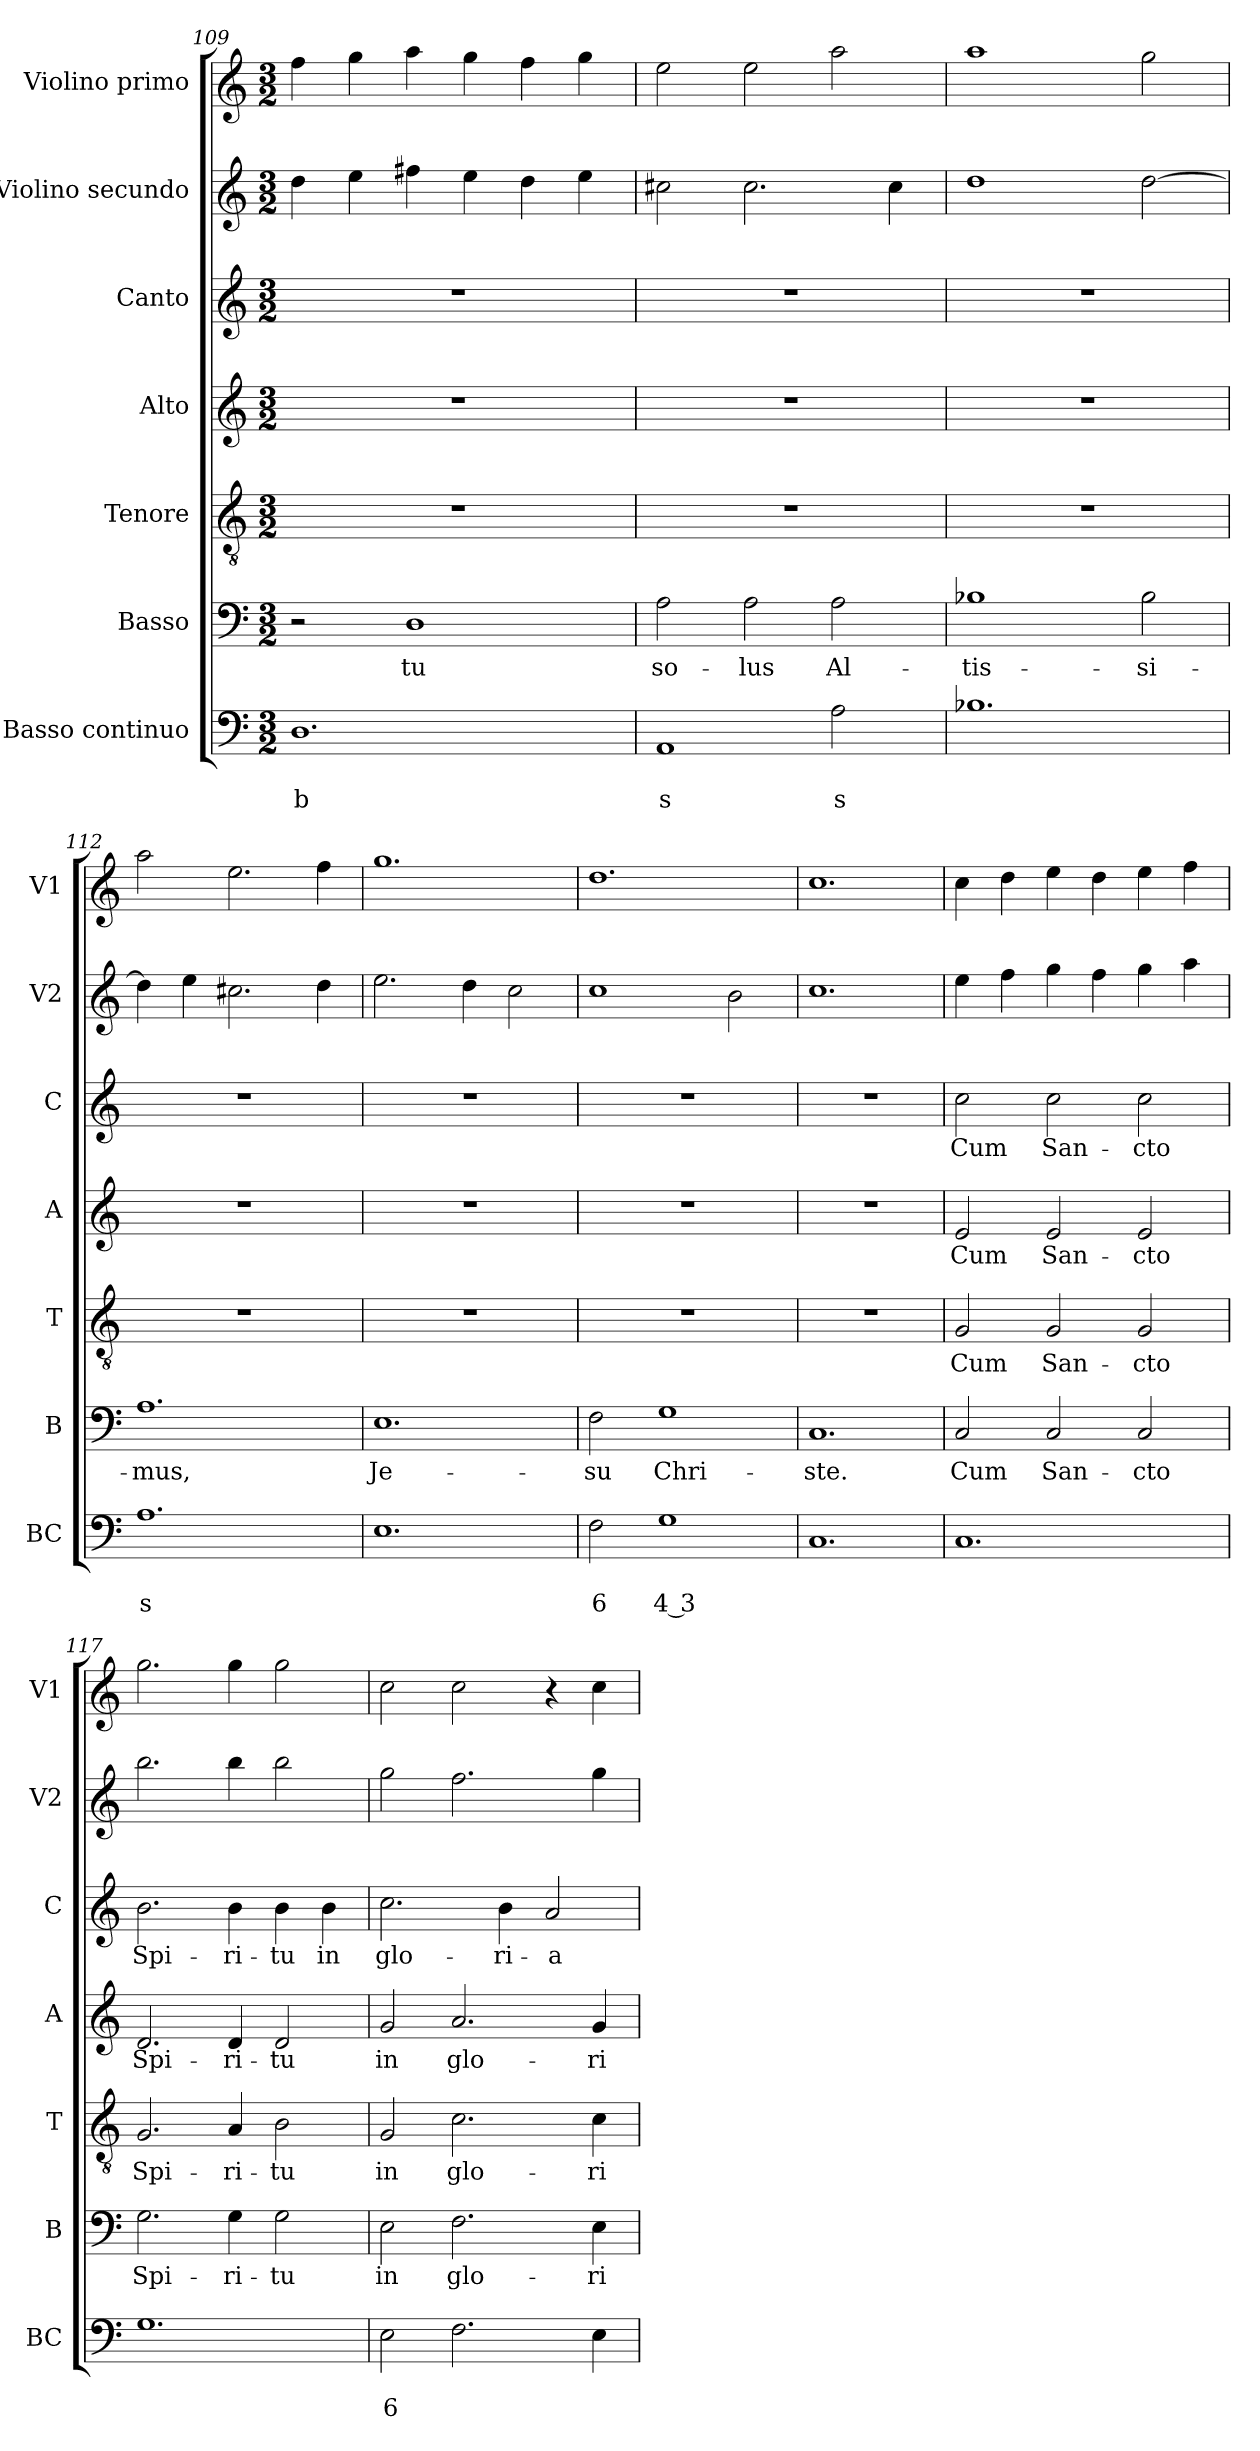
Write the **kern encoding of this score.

**kern	**text	**text	**kern	**text	**kern	**text	**kern	**text	**kern	**text	**kern	**kern
*part7	*part7	*part7	*part6	*part6	*part5	*part5	*part4	*part4	*part3	*part3	*part2	*part1
*staff7	*staff7	*staff7	*staff6	*staff6	*staff5	*staff5	*staff4	*staff4	*staff3	*staff3	*staff2	*staff1
*I"Basso continuo	*	*	*I"Basso	*	*I"Tenore	*	*I"Alto	*	*I"Canto	*	*I"Violino secundo	*I"Violino primo
*I'BC	*	*	*I'B	*	*I'T	*	*I'A	*	*I'C	*	*I'V2	*I'V1
*clefF4	*	*	*clefF4	*	*clefGv2	*	*clefG2	*	*clefG2	*	*clefG2	*clefG2
*k[]	*	*	*k[]	*	*k[]	*	*k[]	*	*k[]	*	*k[]	*k[]
*C:	*	*	*C:	*	*C:	*	*C:	*	*C:	*	*C:	*C:
*M3/2	*	*	*M3/2	*	*M3/2	*	*M3/2	*	*M3/2	*	*M3/2	*M3/2
=109	=109	=109	=109	=109	=109	=109	=109	=109	=109	=109	=109	=109
!	!	!LO:LY:b	!	!	!	!	!	!	!	!	!	!
1.D	.	b	2r	.	1.r	.	1.r	.	1.r	.	4dd\	4ff\
.	.	.	.	.	.	.	.	.	.	.	4ee\	4gg\
!	!	!	!	!LO:LY:b	!	!	!	!	!	!	!	!
.	.	.	1D	tu	.	.	.	.	.	.	4ff#X\	4aa\
.	.	.	.	.	.	.	.	.	.	.	4ee\	4gg\
.	.	.	.	.	.	.	.	.	.	.	4dd\	4ff\
.	.	.	.	.	.	.	.	.	.	.	4ee\	4gg\
!!LO:PB:g=z
=110	=110	=110	=110	=110	=110	=110	=110	=110	=110	=110	=110	=110
!	!	!LO:LY:b	!	!LO:LY:b	!	!	!	!	!	!	!	!
1AA	.	s	2A\	so-	1.r	.	1.r	.	1.r	.	2cc#X\	2ee\
!	!	!	!	!LO:LY:b	!	!	!	!	!	!	!	!
.	.	.	2A\	-lus	.	.	.	.	.	.	2.cc#\	2ee\
!	!	!LO:LY:b	!	!LO:LY:b	!	!	!	!	!	!	!	!
2A\	.	s	2A\	Al-	.	.	.	.	.	.	.	2aa\
.	.	.	.	.	.	.	.	.	.	.	4cc#\	.
=111	=111	=111	=111	=111	=111	=111	=111	=111	=111	=111	=111	=111
*^	*	*	*	*	*	*	*	*	*	*	*	*
!	!	!	!	!	!LO:LY:b	!	!	!	!	!	!	!	!
1.B-X	2ryy	.	.	1B-X	-tis-	1.r	.	1.r	.	1.r	.	1dd	1aa
.	2ryy	.	.	.	.	.	.	.	.	.	.	.	.
!	!	!	!	!	!LO:LY:b	!	!	!	!	!	!	!	!
.	2ryy	.	.	2B-\	-si-	.	.	.	.	.	.	[2dd\	2gg\
=112	=112	=112	=112	=112	=112	=112	=112	=112	=112	=112	=112	=112	=112
!	!	!	!LO:LY:b	!	!LO:LY:b	!	!	!	!	!	!	!	!
*v	*v	*	*	*	*	*	*	*	*	*	*	*	*
1.A	.	s	1.A	-mus,	1.r	.	1.r	.	1.r	.	4dd\]	2aa\
.	.	.	.	.	.	.	.	.	.	.	4ee\	.
.	.	.	.	.	.	.	.	.	.	.	2.cc#X\	2.ee\
.	.	.	.	.	.	.	.	.	.	.	4dd\	4ff\
=113	=113	=113	=113	=113	=113	=113	=113	=113	=113	=113	=113	=113
!	!	!	!	!LO:LY:b	!	!	!	!	!	!	!	!
1.E	.	.	1.E	Je-	1.r	.	1.r	.	1.r	.	2.ee\	1.gg
.	.	.	.	.	.	.	.	.	.	.	4dd\	.
.	.	.	.	.	.	.	.	.	.	.	2cc\	.
=114	=114	=114	=114	=114	=114	=114	=114	=114	=114	=114	=114	=114
!	!	!LO:LY:b	!	!LO:LY:b	!	!	!	!	!	!	!	!
2F\	.	6	2F\	-su	1.r	.	1.r	.	1.r	.	1cc	1.dd
!	!	!LO:LY:b	!	!LO:LY:b	!	!	!	!	!	!	!	!
1G	.	4 3	1G	Chri-	.	.	.	.	.	.	.	.
.	.	.	.	.	.	.	.	.	.	.	2b\	.
=115	=115	=115	=115	=115	=115	=115	=115	=115	=115	=115	=115	=115
!	!	!	!	!LO:LY:b	!	!	!	!	!	!	!	!
1.C	.	.	1.C	-ste.	1.r	.	1.r	.	1.r	.	1.cc	1.cc
!!LO:LB:g=z
=116	=116	=116	=116	=116	=116	=116	=116	=116	=116	=116	=116	=116
!	!	!	!	!LO:LY:b	!	!LO:LY:b	!	!LO:LY:b	!	!LO:LY:b	!	!
1.C	.	.	2C/	Cum	2G/	Cum	2e/	Cum	2cc\	Cum	4ee\	4cc\
.	.	.	.	.	.	.	.	.	.	.	4ff\	4dd\
!	!	!	!	!LO:LY:b	!	!LO:LY:b	!	!LO:LY:b	!	!LO:LY:b	!	!
.	.	.	2C/	San-	2G/	San-	2e/	San-	2cc\	San-	4gg\	4ee\
.	.	.	.	.	.	.	.	.	.	.	4ff\	4dd\
!	!	!	!	!LO:LY:b	!	!LO:LY:b	!	!LO:LY:b	!	!LO:LY:b	!	!
.	.	.	2C/	-cto	2G/	-cto	2e/	-cto	2cc\	-cto	4gg\	4ee\
.	.	.	.	.	.	.	.	.	.	.	4aa\	4ff\
=117	=117	=117	=117	=117	=117	=117	=117	=117	=117	=117	=117	=117
!	!	!	!	!LO:LY:b	!	!LO:LY:b	!	!LO:LY:b	!	!LO:LY:b	!	!
1.G	.	.	2.G\	Spi-	2.G/	Spi-	2.d/	Spi-	2.b\	Spi-	2.bb\	2.gg\
!	!	!	!	!LO:LY:b	!	!LO:LY:b	!	!LO:LY:b	!	!LO:LY:b	!	!
.	.	.	4G\	-ri-	4A/	-ri-	4d/	-ri-	4b\	-ri-	4bb\	4gg\
!	!	!	!	!LO:LY:b	!	!LO:LY:b	!	!LO:LY:b	!	!LO:LY:b	!	!
.	.	.	2G\	-tu	2B\	-tu	2d/	-tu	4b\	-tu	2bb\	2gg\
!	!	!	!	!	!	!	!	!	!	!LO:LY:b	!	!
.	.	.	.	.	.	.	.	.	4b\	in	.	.
=118	=118	=118	=118	=118	=118	=118	=118	=118	=118	=118	=118	=118
!	!	!LO:LY:b	!	!LO:LY:b	!	!LO:LY:b	!	!LO:LY:b	!	!LO:LY:b	!	!
2E\	.	6	2E\	in	2G/	in	2g/	in	2.cc\	glo-	2gg\	2cc\
!	!	!	!	!LO:LY:b	!	!LO:LY:b	!	!LO:LY:b	!	!	!	!
2.F\	.	.	2.F\	glo-	2.c\	glo-	2.a/	glo-	.	.	2.ff\	2cc\
!	!	!	!	!	!	!	!	!	!	!LO:LY:b	!	!
.	.	.	.	.	.	.	.	.	4b\	-ri-	.	.
!	!	!	!	!	!	!	!	!	!	!LO:LY:b	!	!
.	.	.	.	.	.	.	.	.	2a/	-a	.	4r
!	!	!	!	!LO:LY:b	!	!LO:LY:b	!	!LO:LY:b	!	!	!	!
4E\	.	.	4E\	-ri-	4c\	-ri-	4g/	-ri-	.	.	4gg\	4cc\
=	=	=	=	=	=	=	=	=	=	=	=	=
*-	*-	*-	*-	*-	*-	*-	*-	*-	*-	*-	*-	*-
